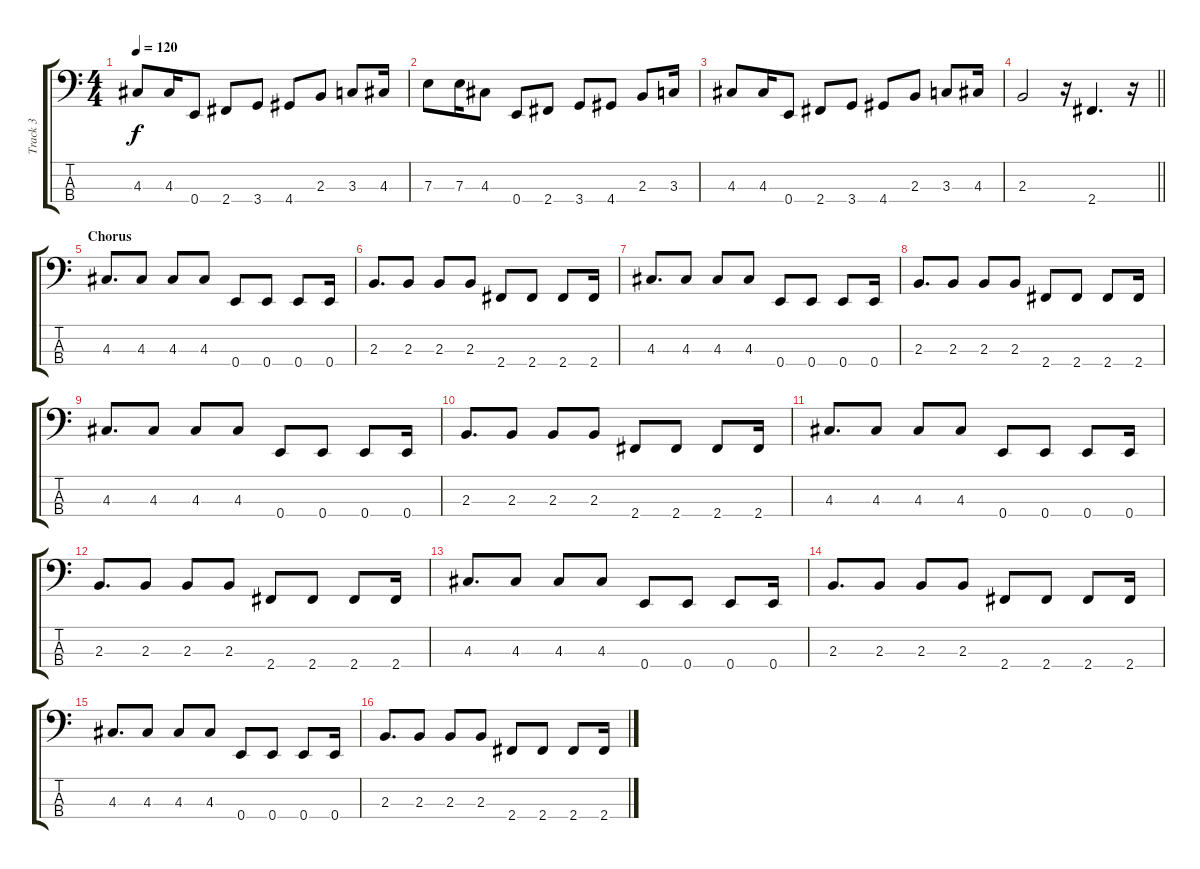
\track ("Track 3" "Track 3") {instrument electricbassfinger}
\staff {score tabs}
\tuning (G2 D2 A1 E1) {hide}
\ts (4 4)
\tempo 120
\clef f4
\ks c
4.3.8{dy f} 4.3.16 0.4.8 2.4.8 3.4.8 4.4.8 2.3.8 3.3.8 4.3.16 |
7.3.8 7.3.16 4.3.8 0.4.8 2.4.8 3.4.8 4.4.8 2.3.8 3.3.16 |
4.3.8 4.3.16 0.4.8 2.4.8 3.4.8 4.4.8 2.3.8 3.3.8 4.3.16 |
\barLineRight lightlight
2.3.2 r.16 2.4.4{d} r.16 |
\section ("" "Chorus")
4.3.8{d} 4.3.8 4.3.8 4.3.8 0.4.8 0.4.8 0.4.8 0.4.16 |
2.3.8{d} 2.3.8 2.3.8 2.3.8 2.4.8 2.4.8 2.4.8 2.4.16 |
4.3.8{d} 4.3.8 4.3.8 4.3.8 0.4.8 0.4.8 0.4.8 0.4.16 |
2.3.8{d} 2.3.8 2.3.8 2.3.8 2.4.8 2.4.8 2.4.8 2.4.16 |
4.3.8{d} 4.3.8 4.3.8 4.3.8 0.4.8 0.4.8 0.4.8 0.4.16 |
2.3.8{d} 2.3.8 2.3.8 2.3.8 2.4.8 2.4.8 2.4.8 2.4.16 |
4.3.8{d} 4.3.8 4.3.8 4.3.8 0.4.8 0.4.8 0.4.8 0.4.16 |
2.3.8{d} 2.3.8 2.3.8 2.3.8 2.4.8 2.4.8 2.4.8 2.4.16 |
4.3.8{d} 4.3.8 4.3.8 4.3.8 0.4.8 0.4.8 0.4.8 0.4.16 |
2.3.8{d} 2.3.8 2.3.8 2.3.8 2.4.8 2.4.8 2.4.8 2.4.16 |
4.3.8{d} 4.3.8 4.3.8 4.3.8 0.4.8 0.4.8 0.4.8 0.4.16 |
2.3.8{d} 2.3.8 2.3.8 2.3.8 2.4.8 2.4.8 2.4.8 2.4.16
